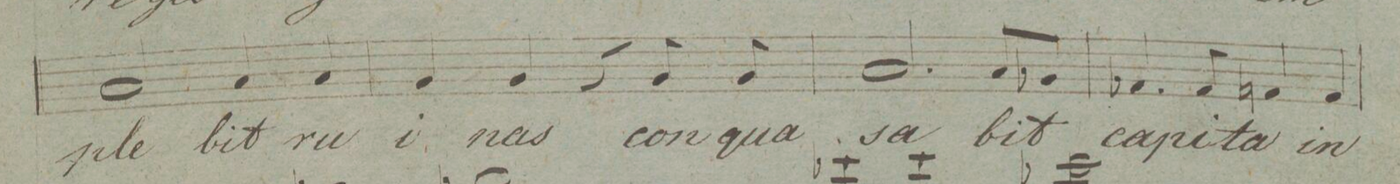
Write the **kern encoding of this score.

**kern	**text	**dynam
*I"Baſso.	*	*
*clefF4	*	*
*k[]	*	*
*met(c|)	*	*
*M2/2	*	*
2C/	-ple-	.
4C/	-bit	.
4C/	ru-	.
=55	=55	=55
4BB/	-i-	.
4BB/	-nas	.
4r	.	.
8BB/	con-	.
8BB/	-qua-	.
=56	=56	=56
2.C/	-sa-	.
8C/L	-bit	.
8BB-X/J	.	.
=57	=57	=57
4.AA-X/	ca-	.
8AA-/	-pi-	.
4AAn/	-ta	.
4AA/	in	.
=58	=58	=58
*-	*-	*-
